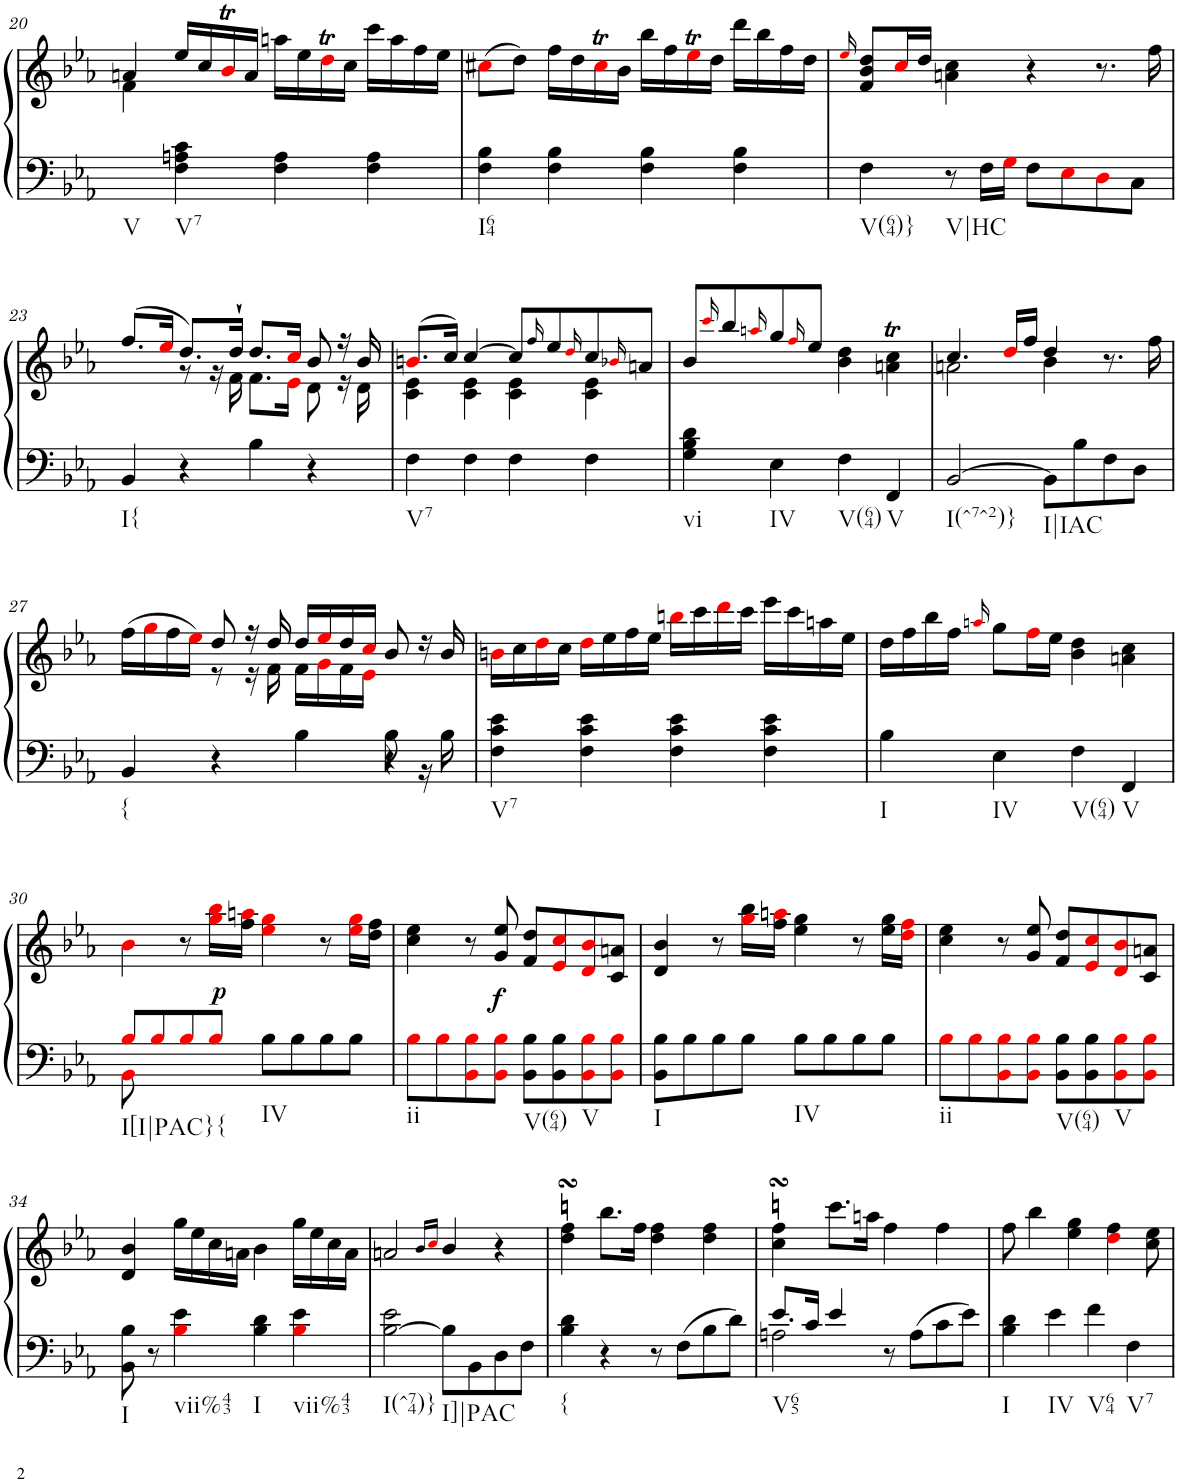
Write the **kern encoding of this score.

**kern	**kern	**dynam
*part1	*part1	*part1
*staff2	*staff1	*staff1/2
*I"Piano	*	*
*I'Pno.	*	*
!!LO:PB:g=z
*clefF4	*clefG2	*
*k[b-e-a-]	*k[b-e-a-]	*
*M4/4	*M4/4	*
*met(c)	*met(c)	*
=20	=20	=20
*	*^	*
!LO:TX:b:t=V	!	!	!
4ryy	4an/	4f\	.
!LO:TX:b:t=V7	!	!	!
4F\ 4An\ 4c\	16ee-/LL	2.ryy	.
.	16cc/	.	.
.	16b-Ti/	.	.
.	16a/JJ	.	.
4F\ 4A\	16aan\LL	.	.
.	16ee-\	.	.
.	16ddti\	.	.
.	16cc\JJ	.	.
4F\ 4A\	16ccc\LL	.	.
.	16aa\	.	.
.	16ff\	.	.
.	16ee-\JJ	.	.
*	*v	*v	*
=21	=21	=21
!LO:TX:b:t=I64	!	!
4F\ 4B-\	(8cc#Xi\L	.
.	8dd\J)	.
4F\ 4B-\	16ff\LL	.
.	16dd\	.
.	16cc#ti\	.
.	16b-\JJ	.
4F\ 4B-\	16bb-\LL	.
.	16ff\	.
.	16ee-Ti\	.
.	16dd\JJ	.
4F\ 4B-\	16ddd\LL	.
.	16bb-\	.
.	16ff\	.
.	16dd\JJ	.
=22	=22	=22
.	16qee-i/	.
!LO:TX:b:t=V(64)}	!	!
4F\	8f/ 8b-/ 8dd/L	.
.	16cci/L	.
.	16dd/JJ	.
!LO:TX:b:t=V|HC	!	!
8r	4an\ 4cc\	.
16F\LL	.	.
16Gi\JJ	.	.
8F\L	4r	.
8E-i\	.	.
8Di\	8.r	.
8C\J	.	.
.	16ff\	.
!!LO:LB:g=z
=23	=23	=23
*	*^	*
!LO:TX:b:t=I{	!	!	!
4BB-/	(>8.ff/L	4ryy	.
.	16ee-i/Jk	.	.
4r	8.dd/L)	8r	.
.	.	16r	.
.	16dd`/Jk	16f\	.
4B-\	8.dd/L	8.f\L	.
.	16cci/Jk	16e-i\Jk	.
4r	8b-/	8d\	.
.	16r	16r	.
.	16b-/	16d\	.
=24	=24	=24	=24
!LO:TX:b:t=V7	!	!	!
4F\	(8.bni/L	4c\ 4e-\	.
.	16cc/Jk)	.	.
4F\	[4cc/	4c\ 4e-\	.
4F\	8cc/L]	4c\ 4e-\	.
.	16qff/	.	.
.	8ee-/	.	.
.	16qddi/	.	.
4F\	8cc/	4c\ 4e-\	.
.	16qb-Xi/	.	.
.	8an/J	.	.
*	*v	*v	*
=25	=25	=25
!LO:TX:b:t=vi	!	!
4G\ 4B-\ 4d\	8b-/L	.
.	16qccci/	.
.	8bb-/	.
.	16qaani/	.
!LO:TX:b:t=IV	!	!
4E-\	8gg/	.
.	16qffi/	.
.	8ee-/J	.
!LO:TX:b:t=V(64)	!	!
4F\	4b-\ 4dd\	.
!LO:TX:b:t=V	!	!
4FF/	4an\T 4cc\T	.
=26	=26	=26
*	*^	*
!LO:TX:b:t=I(^7^2)}	!	!	!
[2BB-/	4.cc/	2an\	.
.	16ddi/LL	.	.
.	16ff/JJ	.	.
!LO:TX:b:t=I|IAC	!	!	!
8BB-\L]	4dd/	4b-\	.
8B-\	.	.	.
8F\	8.r	4ryy	.
8D\J	.	.	.
.	16ff\	.	.
!!LO:LB:g=z	!!
=27	=27	=27	=27
*^	*	*	*
!LO:TX:b:t={	!	!	!	!
2.ryy	4BB-/	(>16ff\LL	4ryy	.
.	.	16ggi\	.	.
.	.	16ff\	.	.
.	.	16ee-i\JJ)	.	.
.	4r	8dd/	8r	.
.	.	16r	16r	.
.	.	16dd/	16f\	.
.	4B-\	16dd/LL	16f\LL	.
.	.	16ee-i/	16gi\	.
.	.	16dd/	16f\	.
.	.	16cci/JJ	16e-i\JJ	.
8B-\	4r	8b-/	8ryy	.
16ryy	.	16r	16r	.
16B-\	.	16b-/	16ryy	.
*v	*v	*	*	*
=28	=28	=28	=28
!LO:TX:b:t=V7	!	!	!
*	*v	*v	*
4F\ 4c\ 4e-\	16bni\LL	.
.	16cc\	.
.	16ddi\	.
.	16cc\JJ	.
4F\ 4c\ 4e-\	16ddi\LL	.
.	16ee-\	.
.	16ff\	.
.	16ee-\JJ	.
4F\ 4c\ 4e-\	16bbni\LL	.
.	16ccc\	.
.	16dddi\	.
.	16ccc\JJ	.
4F\ 4c\ 4e-\	16eee-\LL	.
.	16ccc\	.
.	16aan\	.
.	16ee-\JJ	.
=29	=29	=29
!LO:TX:b:t=I	!	!
4B-\	16dd\LL	.
.	16ff\	.
.	16bb-\	.
.	16ff\JJ	.
.	16qaani/	.
!LO:TX:b:t=IV	!	!
4E-\	8gg\L	.
.	16ffi\L	.
.	16ee-\JJ	.
!LO:TX:b:t=V(64)	!	!
4F\	4b-\ 4dd\	.
!LO:TX:b:t=V	!	!
4FF/	4an\ 4cc\	.
!!LO:LB:g=z
=30	=30	=30
*^	*	*
!LO:TX:b:t=IV	!	!	!
8B-i/L	8BB-i\	4b-i\	.
8B-i/	2..ryy	.	.
8B-i/	.	8r	.
8B-i/J	.	16ggi\ 16bb-i\LL	.
!	!	!	!LO:DY:b
.	.	16ff\ 16aani\JJ	p
!LO:TX:b:t=I[I|PAC}{	!	!	!
8B-\L	.	4ee-i\ 4ggi\	.
8B-\	.	.	.
8B-\	.	8r	.
8B-\J	.	16ee-i\ 16ggi\LL	.
.	.	16dd\ 16ff\JJ	.
*v	*v	*	*
=31	=31	=31
!LO:TX:b:t=ii	!	!
8B-i\L	4cc\ 4ee-\	.
8B-i\	.	.
8BB-i\ 8B-i\	8r	.
!	!	!LO:DY:b
8BB-i\ 8B-i\J	8g/ 8ee-/	f
!LO:TX:b:t=V(64)	!	!
8BB-\ 8B-\L	8f/ 8dd/L	.
8BB-\ 8B-\	8e-i/ 8cci/	.
!LO:TX:b:t=V	!	!
8BB-i\ 8B-i\	8di/ 8b-i/	.
8BB-i\ 8B-i\J	8c/ 8an/J	.
=32	=32	=32
!LO:TX:b:t=I	!	!
8BB-\ 8B-\L	4d/ 4b-/	.
8B-\	.	.
8B-\	8r	.
8B-\J	16ggi\ 16bb-\LL	.
.	16ff\ 16aani\JJ	.
!LO:TX:b:t=IV	!	!
8B-\L	4ee-\ 4gg\	.
8B-\	.	.
8B-\	8r	.
8B-\J	16ee-\ 16gg\LL	.
.	16ddi\ 16ffi\JJ	.
=33	=33	=33
!LO:TX:b:t=ii	!	!
8B-i\L	4cc\ 4ee-\	.
8B-i\	.	.
8BB-i\ 8B-i\	8r	.
8BB-i\ 8B-i\J	8g/ 8ee-/	.
!LO:TX:b:t=V(64)	!	!
8BB-\ 8B-\L	8f/ 8dd/L	.
8BB-\ 8B-\	8e-i/ 8cci/	.
!LO:TX:b:t=V	!	!
8BB-i\ 8B-i\	8di/ 8b-i/	.
8BB-i\ 8B-i\J	8c/ 8an/J	.
!!LO:LB:g=z
=34	=34	=34
!LO:TX:b:t=I	!	!
8BB-\ 8B-\	4d/ 4b-/	.
8r	.	.
!LO:TX:b:t=vii%43	!	!
4B-i\ 4e-\	16gg\LL	.
.	16ee-\	.
.	16cc\	.
.	16an\JJ	.
!LO:TX:b:t=I	!	!
4B-\ 4d\	4b-\	.
!LO:TX:b:t=vii%43	!	!
4B-i\ 4e-\	16gg\LL	.
.	16ee-\	.
.	16cc\	.
.	16a\JJ	.
=35	=35	=35
!LO:TX:b:t=I(^74)}	!	!
[>2B-\ 2e-\	2an/	.
.	16qb-/LL	.
.	16qcci/JJ	.
!LO:TX:b:t=I]|PAC	!	!
8B-\L]	4b-/	.
8BB-\	.	.
8D\	4r	.
8F\J	.	.
=36	=36	=36
!LO:TX:b:t={	!	!
4B-\ 4d\	4dd\sSSs 4ff\sSSs	.
4r	8.bb-\L	.
.	16ff\Jk	.
8r	4dd\ 4ff\	.
8F\L	.	.
8B-\	4dd\ 4ff\	.
8d\J	.	.
=37	=37	=37
*^	*	*
!LO:TX:b:t=V65	!	!	!
2An\	8.e-/L	4cc\sSSS 4ff\sSSS	.
.	16c/Jk	.	.
.	4e-/	8.ccc\L	.
.	.	16aan\Jk	.
8r	2ryy	4ff\	.
8A\L	.	.	.
8c\	.	4ff\	.
8e-\J	.	.	.
*v	*v	*	*
=38	=38	=38
!LO:TX:b:t=I	!	!
4B-\ 4d\	8ff\	.
.	4bb-\	.
!LO:TX:b:t=IV	!	!
4e-\	.	.
.	4ee-\ 4gg\	.
!LO:TX:b:t=V64	!	!
4f\	.	.
.	4ddi\ 4ff\	.
!LO:TX:b:t=V7	!	!
4F\	.	.
.	8cc\ 8ee-\	.
=	=	=
*-	*-	*-
